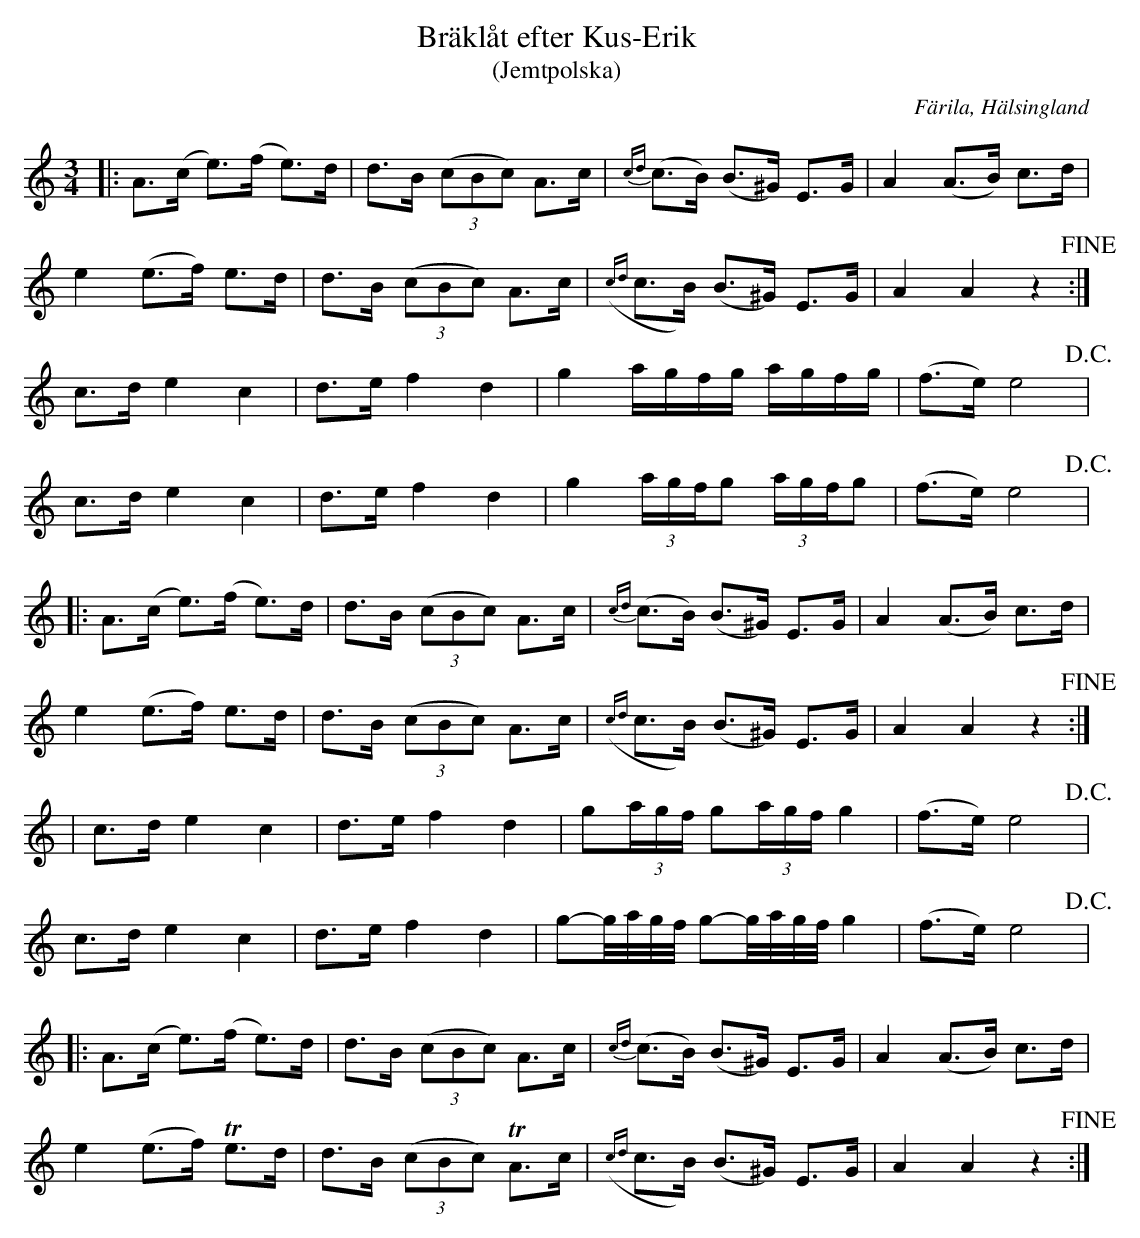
X:1
T: Bräklåt efter Kus-Erik
T: (Jemtpolska)
O: Färila, Hälsingland
M: 3/4
L: 1/8
K: Am
|:A>(c e>)(f e)>d | d>B ((3cBc) A>c | {cd}(c>B) (B>^G)   E>G      | A2    (A>B) c>d  |
e2   (e>f) e>d  | d>B ((3cBc) A>c | ({cd}c>B)    (B>^G)   E>G      | A2    A2    z2  !fine! :|
K: C
c>d  e2    c2   | d>e f2      d2  | g2        a/g/f/g/ a/g/f/g/ | (f>e) e4 !D.C.!       |
c>d  e2    c2   | d>e f2      d2  | g2        (3a/g/f/g (3a/g/f/g | (f>e) e4 !D.C.!       |
|:A>(c e>)(f e)>d | d>B ((3cBc) A>c | {cd}(c>B) (B>^G)   E>G      | A2    (A>B) c>d  |
e2   (e>f) e>d  | d>B ((3cBc) A>c | ({cd}c>B)    (B>^G)   E>G      | A2    A2    z2  !fine! :|
K: C
|c>d  e2    c2   | d>e f2      d2  | g(3a/g/f/        g(3a/g/f/ g2 | (f>e) e4 !D.C.!       |
c>d  e2    c2   | d>e f2      d2  | g-g//a//g//f//        g-g//a//g//f// g2  | (f>e) e4 !D.C.!       |
|:A>(c e>)(f e)>d | d>B ((3cBc) A>c | {cd}(c>B) (B>^G)   E>G      | A2    (A>B) c>d  |
e2   (e>f) Te>d  | d>B ((3cBc) TA>c | ({cd}c>B)    (B>^G)   E>G      | A2    A2    z2  !fine! :|
